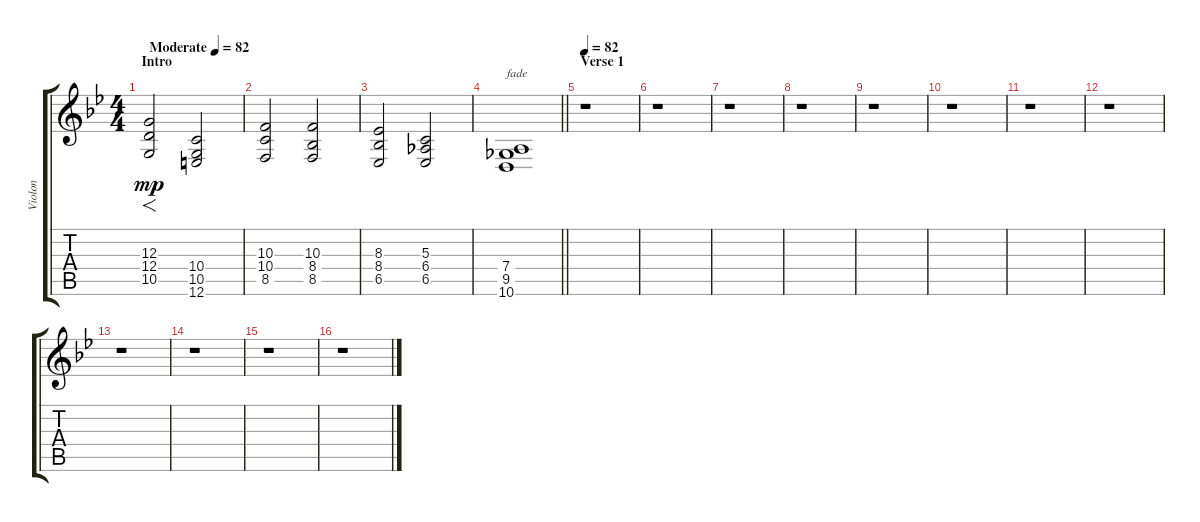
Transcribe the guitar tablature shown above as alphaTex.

\track ("Violon" "Violon") {instrument stringensemble1}
\staff {score tabs}
\tuning (E4 B3 G3 D3 A2 E2) {hide}
\ts (4 4)
\section ("" "Intro")
\tempo (82 "Moderate")
\tempo 74
\tempo (82 "Moderate")
\clef g2
\ks gminor
(12.3 12.4 10.5).2{f dy mp instrument stringensemble1} (10.4 10.5 12.6).2 |
(10.3 10.4 8.5).2 (10.3 8.4 8.5).2 |
(8.3 8.4 6.5).2 (5.3 6.4 6.5).2 |
\barLineRight lightlight
(7.4 9.5 10.6).1{txt "fade"} |
\section ("" "Verse 1")
\tempo 82
r.1 |
r.1 |
r.1 |
r.1 |
r.1 |
r.1 |
r.1 |
r.1 |
r.1 |
r.1 |
r.1 |
r.1
